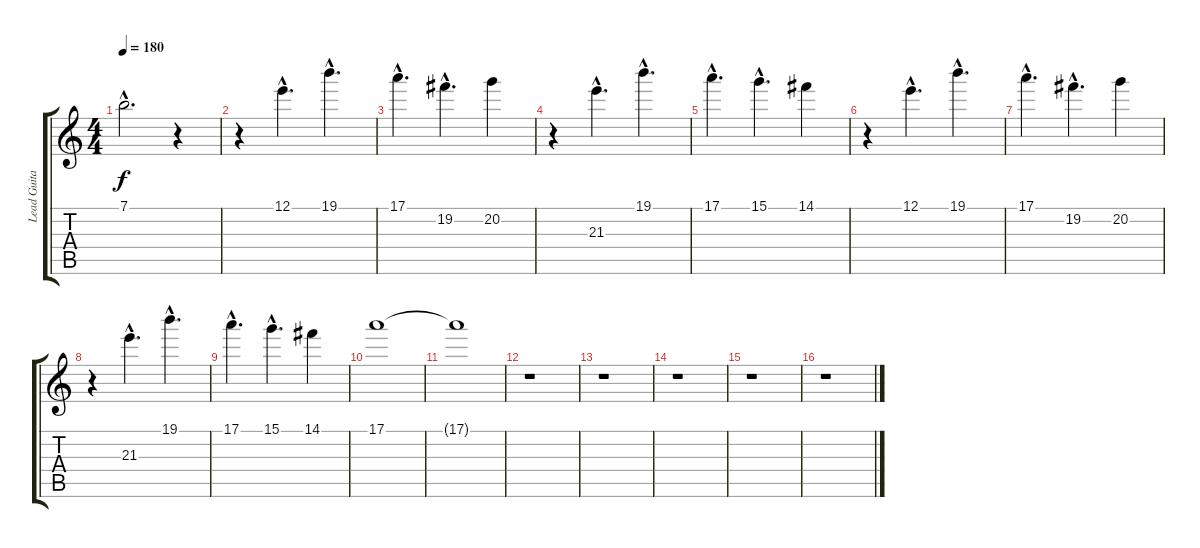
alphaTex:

\track ("Lead Guitar" "Lead Guita") {instrument overdrivenguitar}
\staff {score tabs}
\tuning (E4 B3 G3 D3 A2 E2) {hide}
\ts (4 4)
\tempo 180
\clef g2
\ks c
7.1{hac t}.2{d dy f} r.4 |
r.4 12.1{hac}.4{d} 19.1{hac}.4{d} |
17.1{hac}.4{d} 19.2{hac}.4{d} 20.2.4 |
r.4 21.3{hac}.4{d} 19.1{hac}.4{d} |
17.1{hac}.4{d} 15.1{hac}.4{d} 14.1.4 |
r.4 12.1{hac}.4{d} 19.1{hac}.4{d} |
17.1{hac}.4{d} 19.2{hac}.4{d} 20.2.4 |
r.4 21.3{hac}.4{d} 19.1{hac}.4{d} |
17.1{hac}.4{d} 15.1{hac}.4{d} 14.1.4 |
17.1.1 |
17.1{t}.1 |
r.1 |
r.1 |
r.1 |
r.1 |
r.1
